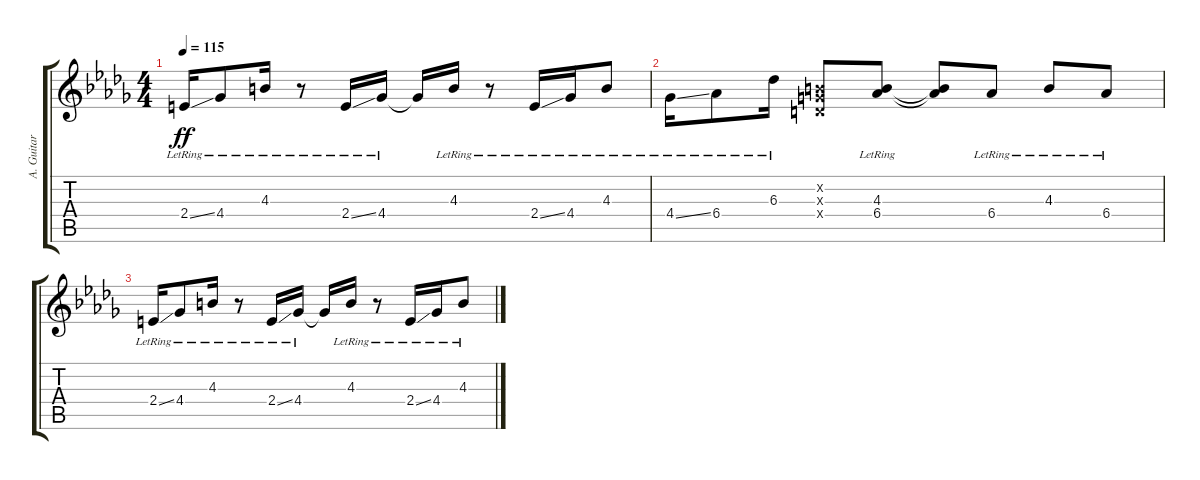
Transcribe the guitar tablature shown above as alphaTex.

\track ("A. Guitar" "A. Guitar") {instrument acousticguitarsteel}
\staff {score tabs}
\tuning (E4 B3 G3 D3 A2 E2) {hide}
\ts (4 4)
\tempo 115
\clef g2
\ks db
2.4{ss lr}.16{dy ff} 4.4{lr}.8 4.3{lr}.16 r.8 2.4{ss lr}.16 4.4{lr}.16 4.4{t}.16 4.3{lr}.16 r.8 2.4{ss lr}.16 4.4{lr}.16 4.3{lr}.8 |
4.4{ss lr}.16 6.4{lr}.8 6.3{lr}.16 (0.2{x} 0.3{x} 0.4{x}).8 (4.3{lr} 6.4{lr}).8 (4.3{t} 6.4{t}).8 6.4{lr}.8 4.3{lr}.8 6.4{lr}.8 |
2.4{ss lr}.16 4.4{lr}.8 4.3{lr}.16 r.8 2.4{ss lr}.16 4.4{lr}.16 4.4{t}.16 4.3{lr}.16 r.8 2.4{ss lr}.16 4.4{lr}.16 4.3{lr}.8
